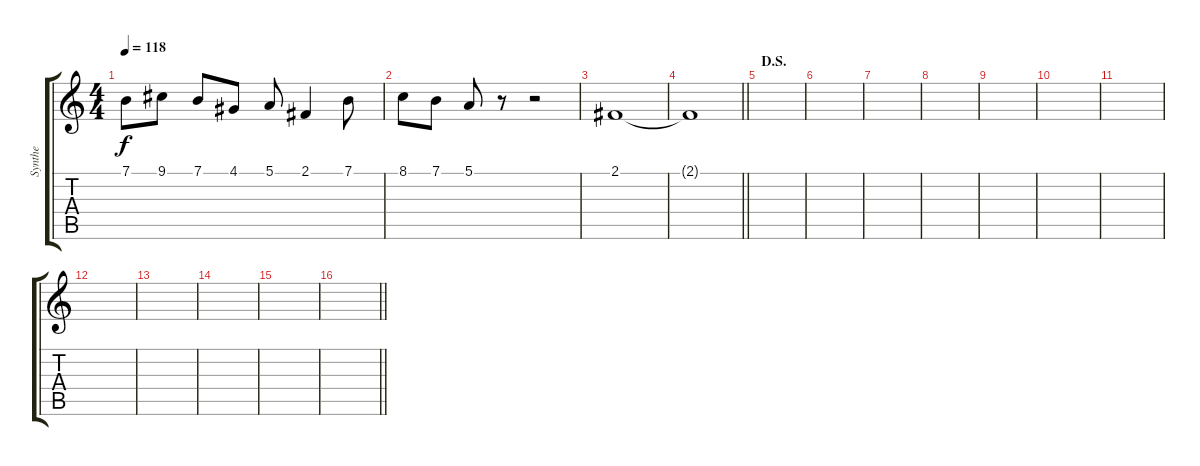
\track ("Synthe" "Synthe") {instrument fx4atmosphere}
\staff {score tabs}
\tuning (E4 B3 G3 D3 A2 E2) {hide}
\ts (4 4)
\tempo 118
\clef g2
\ks c
7.1{t}.8{dy f} 9.1.8 7.1.8 4.1.8 5.1.8 2.1.4 7.1.8 |
8.1.8 7.1.8 5.1.8 r.8 r.2 |
2.1.1 |
\barLineRight lightlight
2.1{t}.1 |
\section ("" "D.S.")
|
|
|
|
|
|
|
|
|
|
|
\barLineRight lightlight
